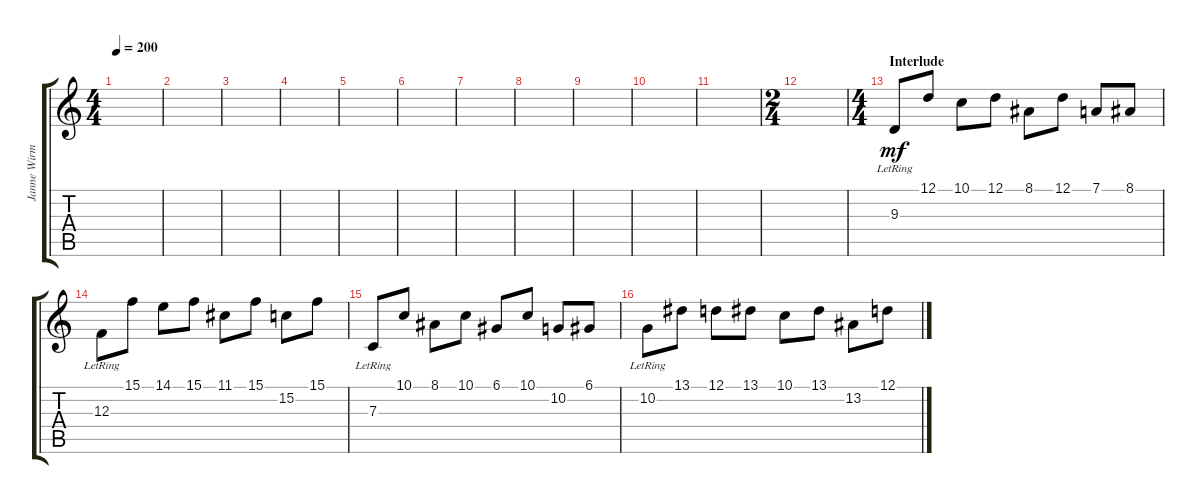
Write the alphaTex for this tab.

\track ("Janne Wirman" "Janne Wirm") {instrument fx5brightness}
\staff {score tabs}
\tuning (D4 A3 F3 C3 G2 D2) {hide}
\ts (4 4)
\tempo 200
\clef g2
\ks c
|
|
|
|
|
|
|
|
|
|
|
\ts (2 4)
|
\ts (4 4)
\section ("" "Interlude")
9.3{lr}.8{dy mf} 12.1.8 10.1.8 12.1.8 8.1.8 12.1.8 7.1.8 8.1.8 |
12.3{lr}.8 15.1.8 14.1.8 15.1.8 11.1.8 15.1.8 15.2.8 15.1.8 |
7.3{lr}.8 10.1.8 8.1.8 10.1.8 6.1.8 10.1.8 10.2.8 6.1.8 |
10.2{lr}.8 13.1.8 12.1.8 13.1.8 10.1.8 13.1.8 13.2.8 12.1.8
